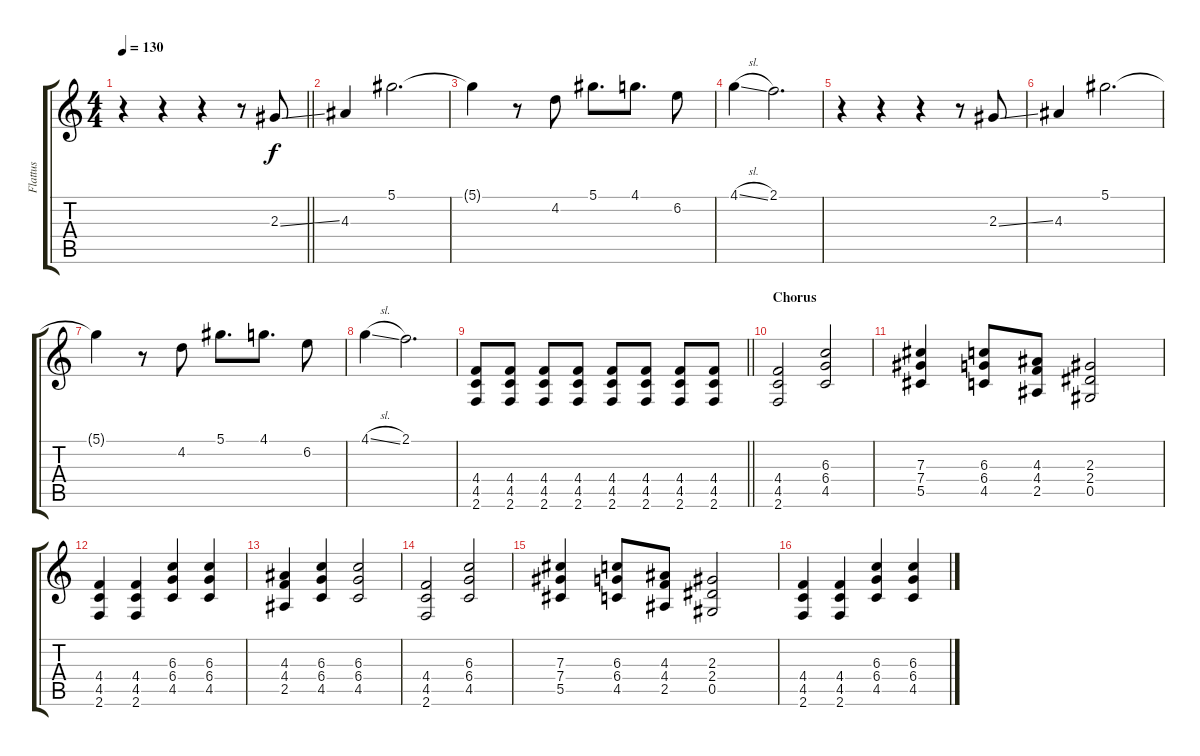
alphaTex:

\track ("Flattus" "Flattus") {instrument distortionguitar}
\staff {score tabs}
\tuning (Eb4 Bb3 Gb3 Db3 Ab2 Eb2) {hide}
\ts (4 4)
\tempo 130
\clef g2
\barLineRight lightlight
\ks c
r.4{dy f} r.4 r.4 r.8 2.3{ss}.8 |
4.3.4 5.1.2{d} |
5.1{t}.4 r.8 4.2.8 5.1.8{d} 4.1.8{d} 6.2.8 |
4.1{sl}.4 2.1.2{d} |
r.4 r.4 r.4 r.8 2.3{ss}.8 |
4.3.4 5.1.2{d} |
5.1{t}.4 r.8 4.2.8 5.1.8{d} 4.1.8{d} 6.2.8 |
4.1{sl}.4 2.1.2{d} |
\barLineRight lightlight
(4.4 4.5 2.6).8 (4.4 4.5 2.6).8 (4.4 4.5 2.6).8 (4.4 4.5 2.6).8 (4.4 4.5 2.6).8 (4.4 4.5 2.6).8 (4.4 4.5 2.6).8 (4.4 4.5 2.6).8 |
\section ("" "Chorus")
(4.4 4.5 2.6).2 (6.3 6.4 4.5).2 |
(7.3 7.4 5.5).4 (6.3 6.4 4.5).8 (4.3 4.4 2.5).8 (2.3 2.4 0.5).2 |
(4.4 4.5 2.6).4 (4.4 4.5 2.6).4 (6.3 6.4 4.5).4 (6.3 6.4 4.5).4 |
(4.3 4.4 2.5).4 (6.3 6.4 4.5).4 (6.3 6.4 4.5).2 |
(4.4 4.5 2.6).2 (6.3 6.4 4.5).2 |
(7.3 7.4 5.5).4 (6.3 6.4 4.5).8 (4.3 4.4 2.5).8 (2.3 2.4 0.5).2 |
(4.4 4.5 2.6).4 (4.4 4.5 2.6).4 (6.3 6.4 4.5).4 (6.3 6.4 4.5).4
